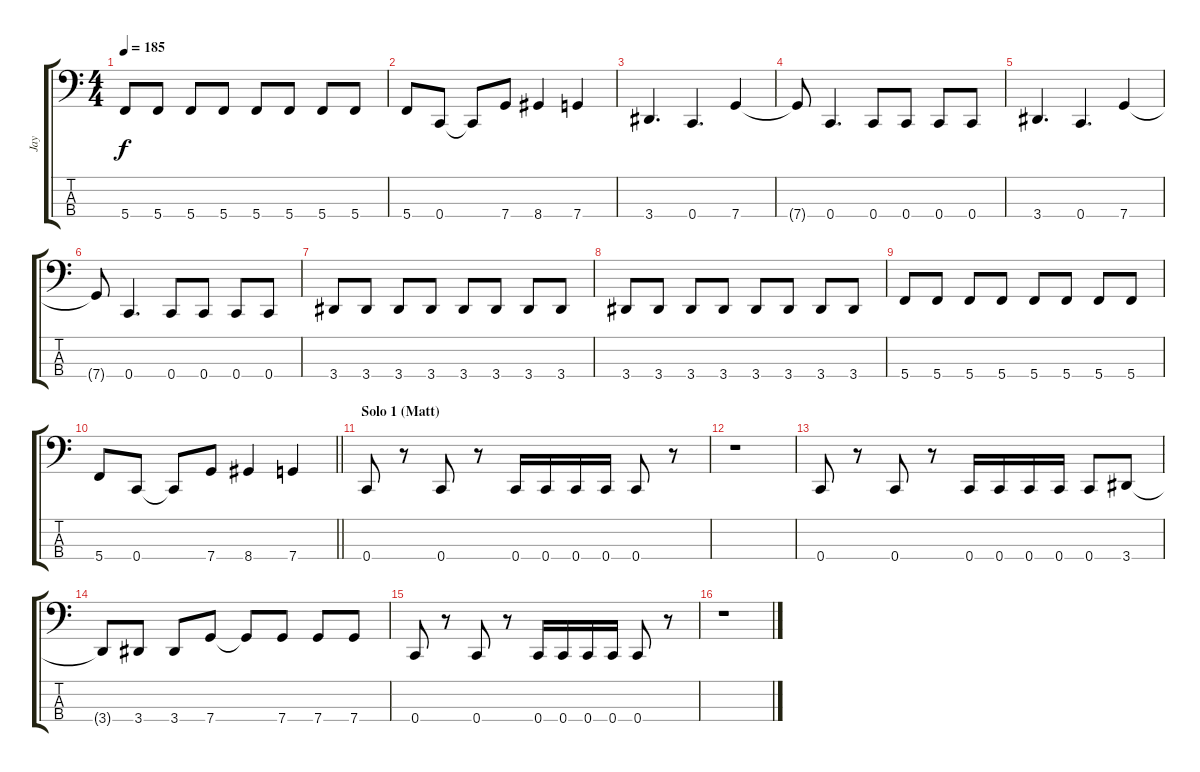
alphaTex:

\track ("Jay" "Jay") {instrument electricbasspick}
\staff {score tabs}
\tuning (F2 C2 G1 C1) {hide}
\ts (4 4)
\tempo 185
\clef f4
\ks c
5.4.8{dy f} 5.4.8 5.4.8 5.4.8 5.4.8 5.4.8 5.4.8 5.4.8 |
5.4.8 0.4.8 0.4{t}.8 7.4.8 8.4.4 7.4.4 |
3.4.4{d} 0.4.4{d} 7.4.4 |
7.4{t}.8 0.4.4{d} 0.4.8 0.4.8 0.4.8 0.4.8 |
3.4.4{d} 0.4.4{d} 7.4.4 |
7.4{t}.8 0.4.4{d} 0.4.8 0.4.8 0.4.8 0.4.8 |
3.4.8 3.4.8 3.4.8 3.4.8 3.4.8 3.4.8 3.4.8 3.4.8 |
3.4.8 3.4.8 3.4.8 3.4.8 3.4.8 3.4.8 3.4.8 3.4.8 |
5.4.8 5.4.8 5.4.8 5.4.8 5.4.8 5.4.8 5.4.8 5.4.8 |
\barLineRight lightlight
5.4.8 0.4.8 0.4{t}.8 7.4.8 8.4.4 7.4.4 |
\section ("" "Solo 1 (Matt)")
0.4.8 r.8 0.4.8 r.8 0.4.16 0.4.16 0.4.16 0.4.16 0.4.8 r.8 |
r.1 |
0.4.8 r.8 0.4.8 r.8 0.4.16 0.4.16 0.4.16 0.4.16 0.4.8 3.4.8 |
3.4{t}.8 3.4.8 3.4.8 7.4.8 7.4{t}.8 7.4.8 7.4.8 7.4.8 |
0.4.8 r.8 0.4.8 r.8 0.4.16 0.4.16 0.4.16 0.4.16 0.4.8 r.8 |
r.1
